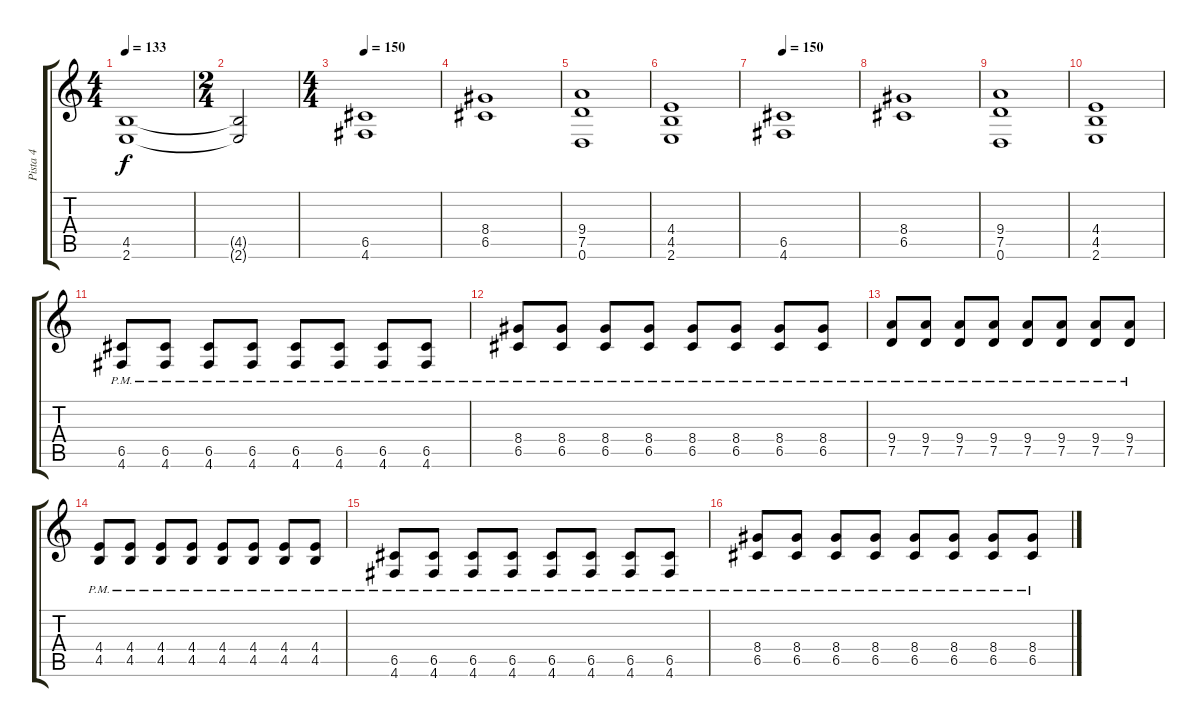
\track ("Pista 4" "Pista 4") {instrument distortionguitar}
\staff {score tabs}
\tuning (D4 A3 F3 C3 G2 D2) {hide}
\ts (4 4)
\tempo 133
\clef g2
\ks c
(4.5{t} 2.6{t}).1{dy f} |
\ts (2 4)
(4.5{t} 2.6{t}).2 |
\ts (4 4)
\tempo 150
(6.5 4.6).1 |
(8.4 6.5).1 |
(9.4 7.5 0.6).1 |
(4.4 4.5 2.6).1 |
\tempo 150
(6.5 4.6).1 |
(8.4 6.5).1 |
(9.4 7.5 0.6).1 |
(4.4 4.5 2.6).1 |
(6.5{pm} 4.6{pm}).8 (6.5{pm} 4.6{pm}).8 (6.5{pm} 4.6{pm}).8 (6.5{pm} 4.6{pm}).8 (6.5{pm} 4.6{pm}).8 (6.5{pm} 4.6{pm}).8 (6.5{pm} 4.6{pm}).8 (6.5{pm} 4.6{pm}).8 |
(8.4{pm} 6.5{pm}).8 (8.4{pm} 6.5{pm}).8 (8.4{pm} 6.5{pm}).8 (8.4{pm} 6.5{pm}).8 (8.4{pm} 6.5{pm}).8 (8.4{pm} 6.5{pm}).8 (8.4{pm} 6.5{pm}).8 (8.4{pm} 6.5{pm}).8 |
(9.4{pm} 7.5{pm}).8 (9.4{pm} 7.5{pm}).8 (9.4{pm} 7.5{pm}).8 (9.4{pm} 7.5{pm}).8 (9.4{pm} 7.5{pm}).8 (9.4{pm} 7.5{pm}).8 (9.4{pm} 7.5{pm}).8 (9.4{pm} 7.5{pm}).8 |
(4.4{pm} 4.5{pm}).8 (4.4{pm} 4.5{pm}).8 (4.4{pm} 4.5{pm}).8 (4.4{pm} 4.5{pm}).8 (4.4{pm} 4.5{pm}).8 (4.4{pm} 4.5{pm}).8 (4.4{pm} 4.5{pm}).8 (4.4{pm} 4.5{pm}).8 |
(6.5{pm} 4.6{pm}).8 (6.5{pm} 4.6{pm}).8 (6.5{pm} 4.6{pm}).8 (6.5{pm} 4.6{pm}).8 (6.5{pm} 4.6{pm}).8 (6.5{pm} 4.6{pm}).8 (6.5{pm} 4.6{pm}).8 (6.5{pm} 4.6{pm}).8 |
(8.4{pm} 6.5{pm}).8 (8.4{pm} 6.5{pm}).8 (8.4{pm} 6.5{pm}).8 (8.4{pm} 6.5{pm}).8 (8.4{pm} 6.5{pm}).8 (8.4{pm} 6.5{pm}).8 (8.4{pm} 6.5{pm}).8 (8.4{pm} 6.5{pm}).8
